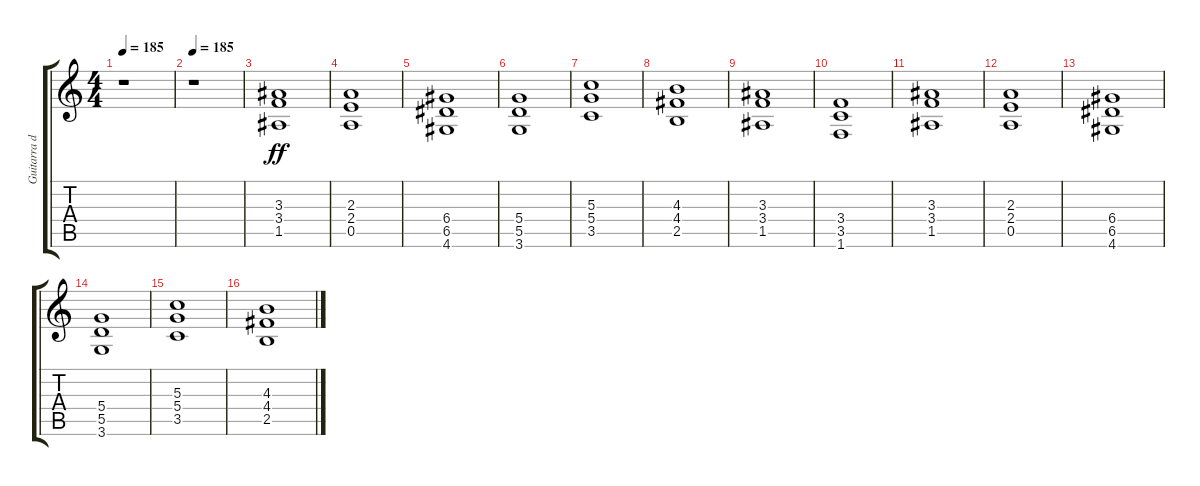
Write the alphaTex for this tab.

\track ("Guitarra de ayuda" "Guitarra d") {instrument distortionguitar}
\staff {score tabs}
\tuning (E4 B3 G3 D3 A2 E2) {hide}
\ts (4 4)
\tempo 185
\clef g2
\ks c
r.1{dy ff instrument distortionguitar} |
\tempo 185
r.1 |
(3.3 3.4 1.5).1 |
(2.3 2.4 0.5).1 |
(6.4 6.5 4.6).1 |
(5.4 5.5 3.6).1 |
(5.3 5.4 3.5).1 |
(4.3 4.4 2.5).1 |
(3.3 3.4 1.5).1 |
(3.4 3.5 1.6).1 |
(3.3 3.4 1.5).1 |
(2.3 2.4 0.5).1 |
(6.4 6.5 4.6).1 |
(5.4 5.5 3.6).1 |
(5.3 5.4 3.5).1 |
(4.3 4.4 2.5).1
